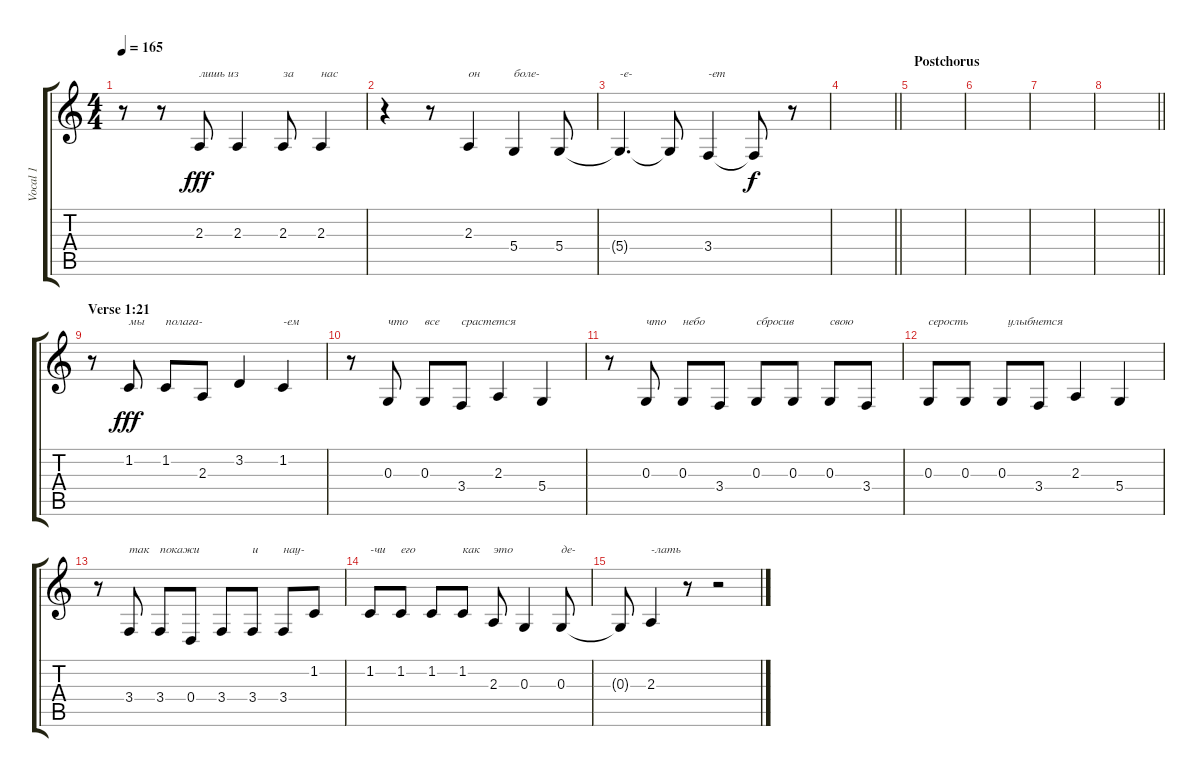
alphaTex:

\track ("Vocal 1" "Vocal 1") {instrument tenorsax}
\staff {score tabs}
\tuning (E4 B3 G3 D3 A2 E2) {hide}
\ts (4 4)
\tempo 165
\clef g2
\ks c
r.8{dy fff} r.8 2.3.8{txt "лишь из"} 2.3.4 2.3.8{txt "за"} 2.3.4{txt "нас"} |
r.4 r.8 2.3.4{txt "он"} 5.4.4{txt "боле-"} 5.4.8 |
5.4{t}.4{d txt "-е-"} 5.4{t}.8 3.4.4{txt "-ет"} 3.4{t}.8{dy f} r.8 |
\barLineRight lightlight
|
\section ("" "Postchorus")
|
|
|
\barLineRight lightlight
|
\section ("" "Verse 1:21")
r.8 1.2.8{txt "мы" dy fff} 1.2.8{txt "полага-"} 2.3.8 3.2.4 1.2.4{txt "-ем"} |
r.8 0.3.8{txt "что"} 0.3.8{txt "все"} 3.4.8{txt "срастется"} 2.3.4 5.4.4 |
r.8 0.3.8{txt "что"} 0.3.8{txt "небо"} 3.4.8 0.3.8{txt "сбросив"} 0.3.8 0.3.8{txt "свою"} 3.4.8 |
0.3.8{txt "серость"} 0.3.8 0.3.8{txt "  улыбнется"} 3.4.8 2.3.4 5.4.4 |
r.8 3.4.8{txt "так"} 3.4.8{txt "покажи"} 0.4.8 3.4.8 3.4.8{txt "и"} 3.4.8{txt "нау-"} 1.2.8 |
1.2.8{txt "-чи"} 1.2.8{txt "его"} 1.2.8 1.2.8{txt "как"} 2.3.8{txt "это"} 0.3.4 0.3.8{txt "де-"} |
0.3{t}.8 2.3.4{txt "-лать"} r.8 r.2
